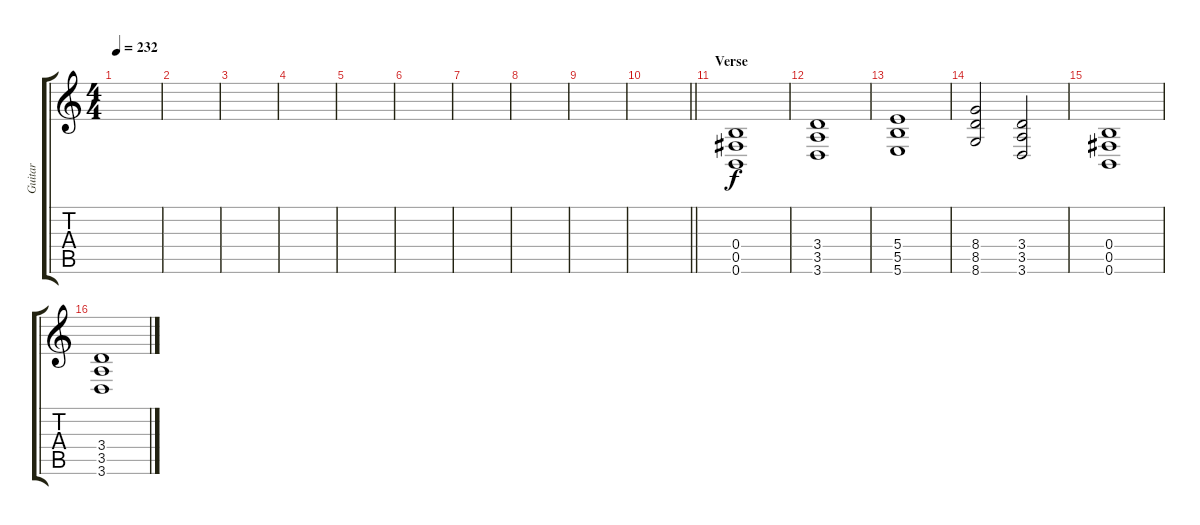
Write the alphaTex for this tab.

\track ("Guitar" "Guitar") {instrument distortionguitar}
\staff {score tabs}
\tuning (Db4 Ab3 E3 B2 Gb2 B1) {hide}
\ts (4 4)
\tempo 232
\clef g2
\ks c
|
|
|
|
|
|
|
|
|
\barLineRight lightlight
|
\section ("" "Verse")
(0.4 0.5 0.6).1 |
(3.4 3.5 3.6).1 |
(5.4 5.5 5.6).1 |
(8.4 8.5 8.6).2 (3.4 3.5 3.6).2 |
(0.4 0.5 0.6).1 |
(3.4 3.5 3.6).1
